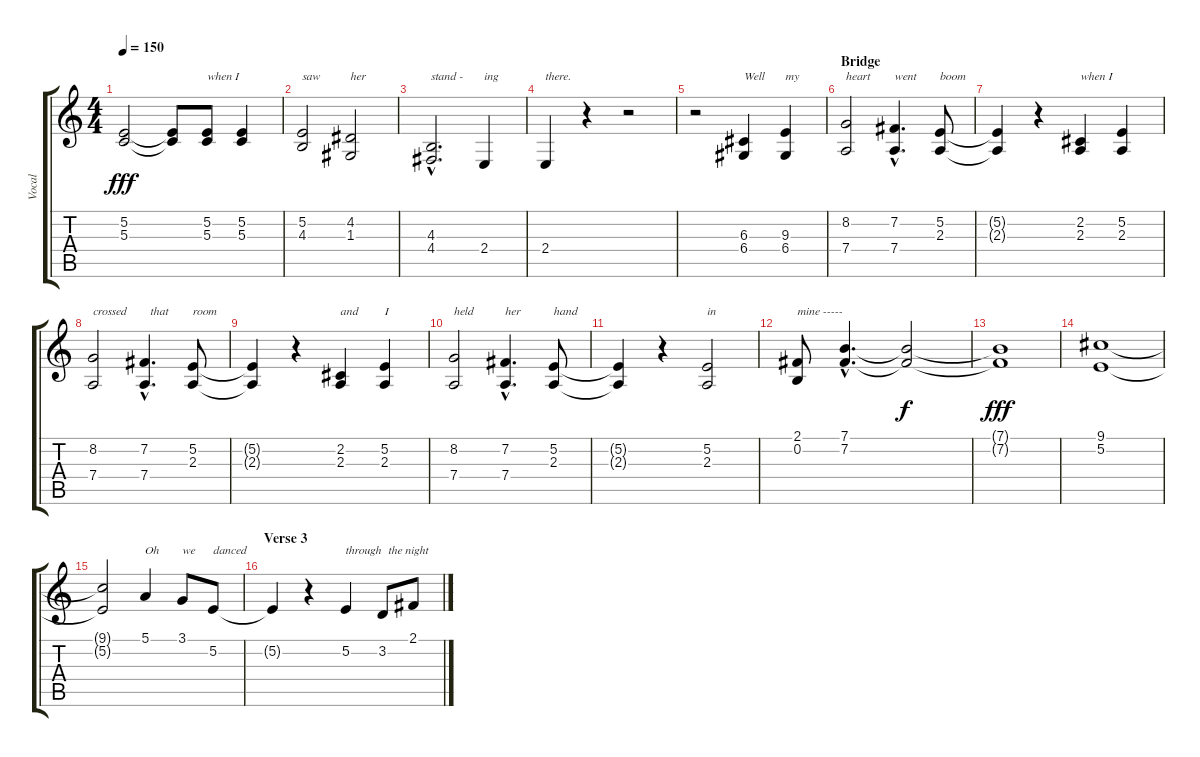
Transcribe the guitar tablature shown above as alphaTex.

\track ("Vocal" "Vocal") {instrument altosax}
\staff {score tabs}
\tuning (E4 B3 G3 D3 A2 E2) {hide}
\ts (4 4)
\tempo 150
\clef g2
\ks c
(5.2{t} 5.3{t}).2{dy fff} (5.2{t} 5.3{t}).8 (5.2 5.3).8{txt "when I"} (5.2 5.3).4 |
(5.2 4.3).2{txt "saw"} (4.2 1.3).2{txt "her"} |
(4.3{hac} 4.4{hac}).2{d txt "stand -"} 2.4.4{txt "ing"} |
2.4.4{txt "there."} r.4 r.2 |
r.2 (6.3 6.4).4{txt "Well"} (9.3 6.4).4{txt "my"} |
\section ("" "Bridge")
(8.2 7.4).2{txt "heart"} (7.2{hac} 7.4{hac}).4{d txt "went"} (5.2 2.3).8{txt "boom"} |
(5.2{t} 2.3{t}).4 r.4 (2.2 2.3).4{txt "when I"} (5.2 2.3).4 |
(8.2 7.4).2{txt "crossed"} (7.2{hac} 7.4{hac}).4{d txt "  that"} (5.2 2.3).8{txt "room"} |
(5.2{t} 2.3{t}).4 r.4 (2.2 2.3).4{txt "and"} (5.2 2.3).4{txt "I"} |
(8.2 7.4).2{txt "held"} (7.2{hac} 7.4{hac}).4{d txt "her"} (5.2 2.3).8{txt "hand"} |
(5.2{t} 2.3{t}).4 r.4 (5.2 2.3).2{txt "in"} |
(2.1 0.2).8{txt "mine -----"} (7.1{hac} 7.2{hac}).4{d} (7.1{t} 7.2{t}).2{dy f} |
(7.1{t} 7.2{t}).1{dy fff} |
(9.1 5.2).1 |
(9.1{t} 5.2{t}).2 5.1.4{txt "Oh"} 3.1.8{txt "we"} 5.2.8{txt "danced"} |
\section ("" "Verse 3")
5.2{t}.4 r.4 5.2.4{txt "through"} 3.2.8{txt "  the night"} 2.1.8
